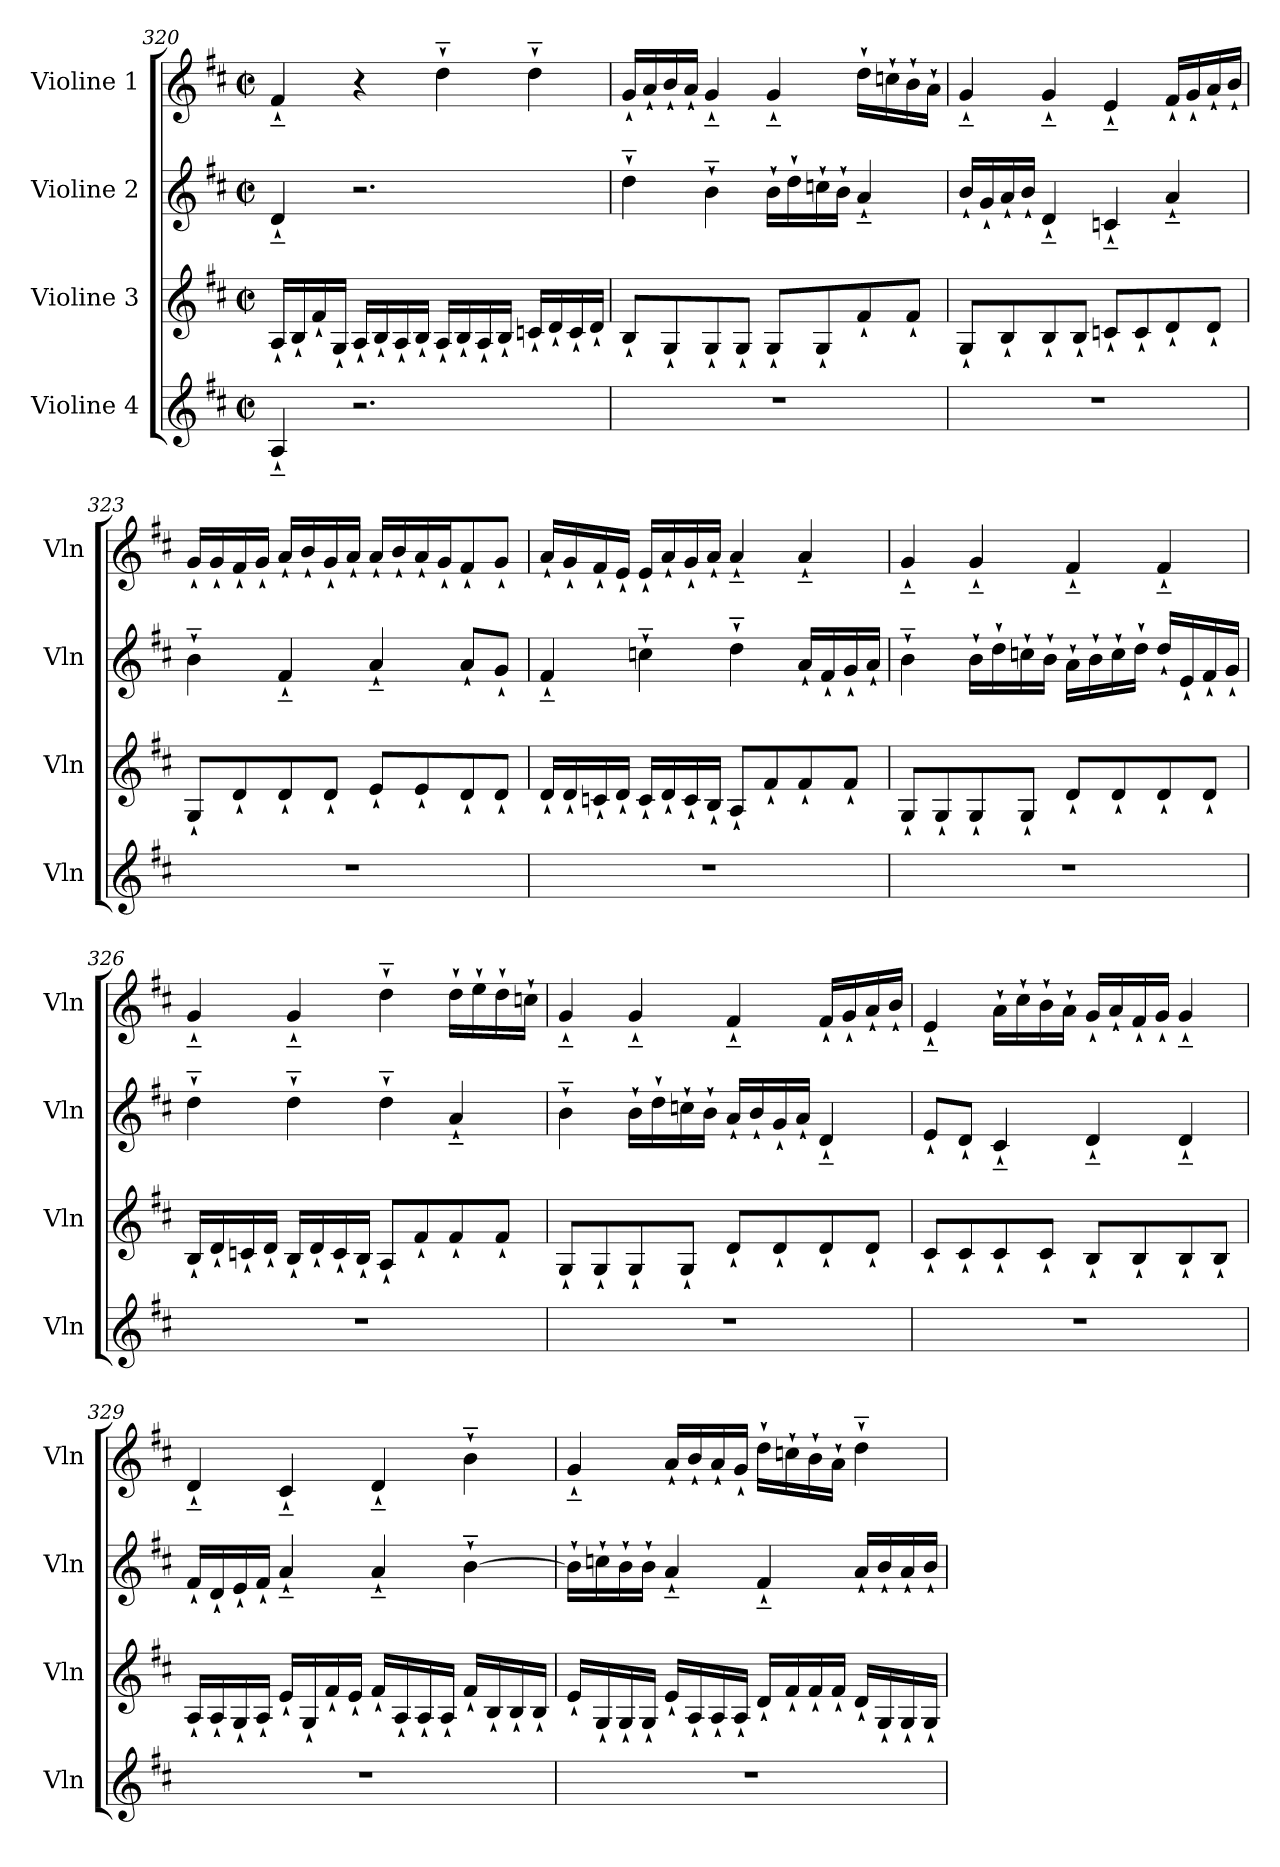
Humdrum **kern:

**kern	**kern	**kern	**kern
*part4	*part3	*part2	*part1
*staff4	*staff3	*staff2	*staff1
*I"Violine 4	*I"Violine 3	*I"Violine 2	*I"Violine 1
*I'Vln	*I'Vln	*I'Vln	*I'Vln
*clefG2	*clefG2	*clefG2	*clefG2
*k[f#c#]	*k[f#c#]	*k[f#c#]	*k[f#c#]
*D:	*D:	*D:	*D:
*M2/2	*M2/2	*M2/2	*M2/2
*met(c|)	*met(c|)	*met(c|)	*met(c|)
=320	=320	=320	=320
4A~`/	16A`/LL	4d~`/	4f#~`/
.	16B`/	.	.
.	16f#`/	.	.
.	16G`/JJ	.	.
2.r	16A`/LL	2.r	4r
.	16B`/	.	.
.	16A`/	.	.
.	16B`/JJ	.	.
.	16A`/LL	.	4dd~`\
.	16B`/	.	.
.	16A`/	.	.
.	16B`/JJ	.	.
.	16cn`/LL	.	4dd~`\
.	16d`/	.	.
.	16c`/	.	.
.	16d`/JJ	.	.
!!LO:LB:g=z
=321	=321	=321	=321
1r	8B`/L	4dd~`\	16g`/LL
.	.	.	16a`/
.	8G`/	.	16b`/
.	.	.	16a`/JJ
.	8G`/	4b~`\	4g~`/
.	8G`/J	.	.
.	8G`/L	16b`\LL	4g~`/
.	.	16dd`\	.
.	8G`/	16ccn`\	.
.	.	16b`\JJ	.
.	8f#`/	4a~`/	16dd`\LL
.	.	.	16ccn`\
.	8f#`/J	.	16b`\
.	.	.	16a`\JJ
=322	=322	=322	=322
1r	8G`/L	16b`/LL	4g~`/
.	.	16g`/	.
.	8B`/	16a`/	.
.	.	16b`/JJ	.
.	8B`/	4d~`/	4g~`/
.	8B`/J	.	.
.	8cn`/L	4cn~`/	4e~`/
.	8c`/	.	.
.	8d`/	4a~`/	16f#`/LL
.	.	.	16g`/
.	8d`/J	.	16a`/
.	.	.	16b`/JJ
=323	=323	=323	=323
1r	8G`/L	4b~`\	16g`/LL
.	.	.	16g`/
.	8d`/	.	16f#`/
.	.	.	16g`/JJ
.	8d`/	4f#~`/	16a`/LL
.	.	.	16b`/
.	8d`/J	.	16g`/
.	.	.	16a`/JJ
.	8e`/L	4a~`/	16a`/LL
.	.	.	16b`/
.	8e`/	.	16a`/
.	.	.	16g`/J
.	8d`/	8a`/L	8f#`/
.	8d`/J	8g`/J	8g`/J
!!LO:LB:g=z
=324	=324	=324	=324
1r	16d`/LL	4f#~`/	16a`/LL
.	16d`/	.	16g`/
.	16cn`/	.	16f#`/
.	16d`/JJ	.	16e`/JJ
.	16c`/LL	4ccn~`\	16e`/LL
.	16d`/	.	16a`/
.	16c`/	.	16g`/
.	16B`/JJ	.	16a`/JJ
.	8A`/L	4dd~`\	4a~`/
.	8f#`/	.	.
.	8f#`/	16a`/LL	4a~`/
.	.	16f#`/	.
.	8f#`/J	16g`/	.
.	.	16a`/JJ	.
=325	=325	=325	=325
1r	8G`/L	4b~`\	4g~`/
.	8G`/	.	.
.	8G`/	16b`\LL	4g~`/
.	.	16dd`\	.
.	8G`/J	16ccn`\	.
.	.	16b`\JJ	.
.	8d`/L	16a`\LL	4f#~`/
.	.	16b`\	.
.	8d`/	16cc`\	.
.	.	16dd`\JJ	.
.	8d`/	16dd`/LL	4f#~`/
.	.	16e`/	.
.	8d`/J	16f#`/	.
.	.	16g`/JJ	.
=326	=326	=326	=326
1r	16B`/LL	4dd~`\	4g~`/
.	16d`/	.	.
.	16cn`/	.	.
.	16d`/JJ	.	.
.	16B`/LL	4dd~`\	4g~`/
.	16d`/	.	.
.	16c`/	.	.
.	16B`/JJ	.	.
.	8A`/L	4dd~`\	4dd~`\
.	8f#`/	.	.
.	8f#`/	4a~`/	16dd`\LL
.	.	.	16ee`\
.	8f#`/J	.	16dd`\
.	.	.	16ccn`\JJ
!!LO:PB:g=z
=327	=327	=327	=327
1r	8G`/L	4b~`\	4g~`/
.	8G`/	.	.
.	8G`/	16b`\LL	4g~`/
.	.	16dd`\	.
.	8G`/J	16ccn`\	.
.	.	16b`\JJ	.
.	8d`/L	16a`/LL	4f#~`/
.	.	16b`/	.
.	8d`/	16g`/	.
.	.	16a`/JJ	.
.	8d`/	4d~`/	16f#`/LL
.	.	.	16g`/
.	8d`/J	.	16a`/
.	.	.	16b`/JJ
=328	=328	=328	=328
1r	8c#`/L	8e`/L	4e~`/
.	8c#`/	8d`/J	.
.	8c#`/	4c#~`/	16a`\LL
.	.	.	16cc#`\
.	8c#`/J	.	16b`\
.	.	.	16a`\JJ
.	8B`/L	4d~`/	16g`/LL
.	.	.	16a`/
.	8B`/	.	16f#`/
.	.	.	16g`/JJ
.	8B`/	4d~`/	4g~`/
.	8B`/J	.	.
=329	=329	=329	=329
1r	16A`/LL	16f#`/LL	4d~`/
.	16A`/	16d`/	.
.	16G`/	16e`/	.
.	16A`/JJ	16f#`/JJ	.
.	16e`/LL	4a~`/	4c#~`/
.	16G`/	.	.
.	16f#`/	.	.
.	16e`/JJ	.	.
.	16f#`/LL	4a~`/	4d~`/
.	16A`/	.	.
.	16A`/	.	.
.	16A`/JJ	.	.
.	16f#`/LL	[4b~`\	4b~`\
.	16B`/	.	.
.	16B`/	.	.
.	16B`/JJ	.	.
!!LO:LB:g=z
=330	=330	=330	=330
1r	16e`/LL	16b`\LL]	4g~`/
.	16G`/	16ccn`\	.
.	16G`/	16b`\	.
.	16G`/JJ	16b`\JJ	.
.	16e`/LL	4a~`/	16a`/LL
.	16A`/	.	16b`/
.	16A`/	.	16a`/
.	16A`/JJ	.	16g`/JJ
.	16d`/LL	4f#~`/	16dd`\LL
.	16f#`/	.	16ccn`\
.	16f#`/	.	16b`\
.	16f#`/JJ	.	16a`\JJ
.	16d`/LL	16a`/LL	4dd~`\
.	16G`/	16b`/	.
.	16G`/	16a`/	.
.	16G`/JJ	16b`/JJ	.
=	=	=	=
*-	*-	*-	*-
